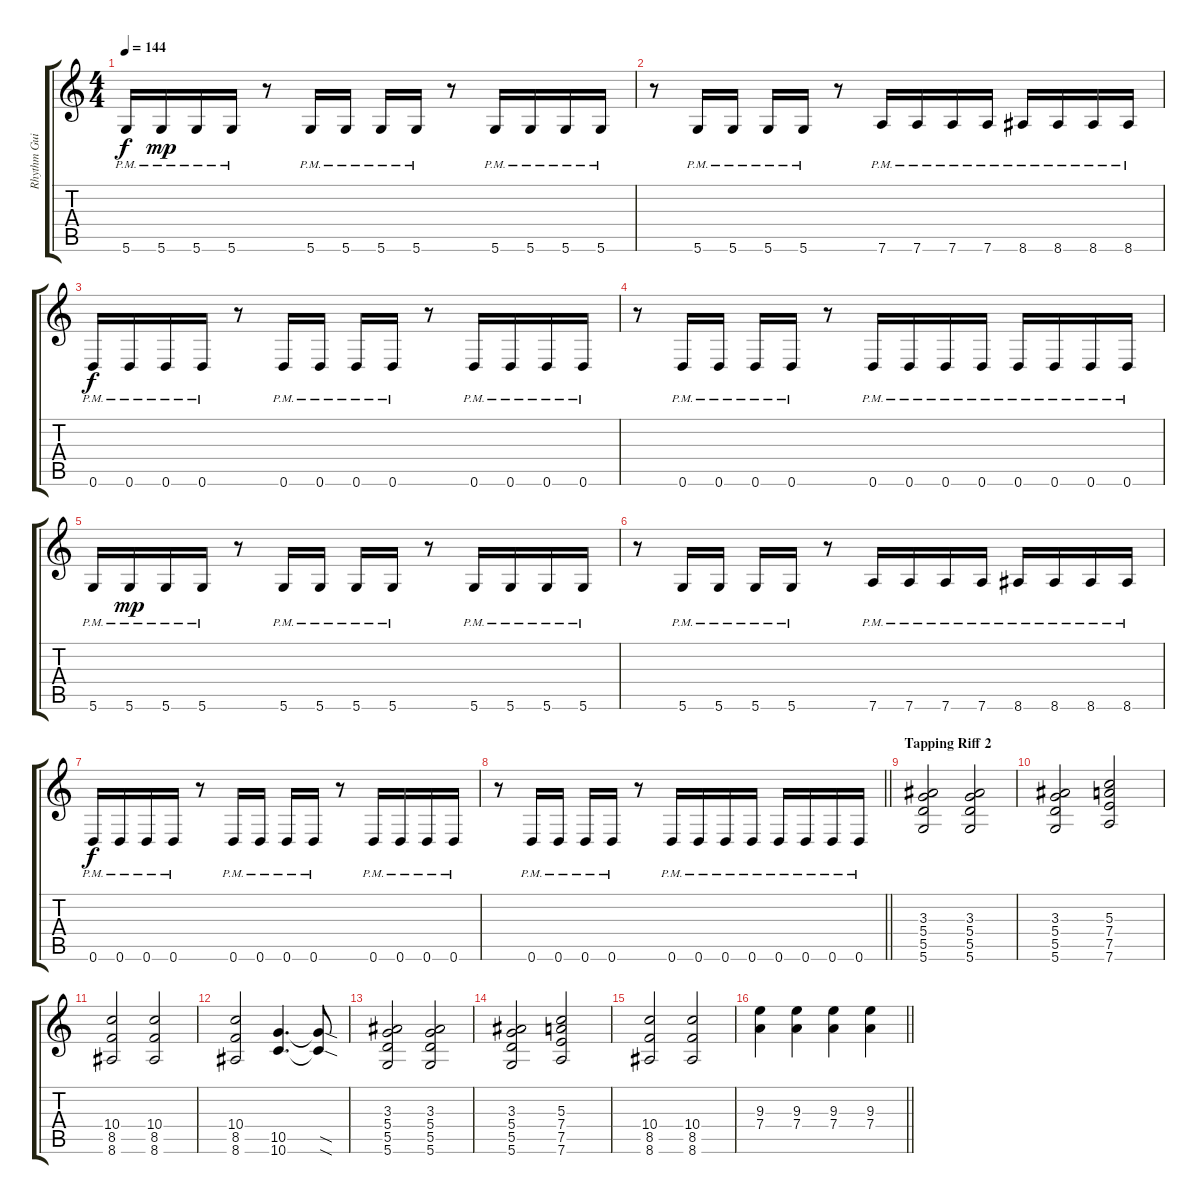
\track ("Rhythm Guitar L" "Rhythm Gui") {instrument distortionguitar}
\staff {score tabs}
\tuning (E4 B3 G3 D3 A2 D2) {hide}
\ts (4 4)
\tempo 144
\clef g2
\ks c
5.6{pm}.16{dy f} 5.6{pm}.16{dy mp} 5.6{pm}.16 5.6{pm}.16 r.8 5.6{pm}.16 5.6{pm}.16 5.6{pm}.16 5.6{pm}.16 r.8 5.6{pm}.16 5.6{pm}.16 5.6{pm}.16 5.6{pm}.16 |
r.8 5.6{pm}.16 5.6{pm}.16 5.6{pm}.16 5.6{pm}.16 r.8 7.6{pm}.16 7.6{pm}.16 7.6{pm}.16 7.6{pm}.16 8.6{pm}.16 8.6{pm}.16 8.6{pm}.16 8.6{pm}.16 |
0.6{pm}.16{dy f} 0.6{pm}.16 0.6{pm}.16 0.6{pm}.16 r.8 0.6{pm}.16 0.6{pm}.16 0.6{pm}.16 0.6{pm}.16 r.8 0.6{pm}.16 0.6{pm}.16 0.6{pm}.16 0.6{pm}.16 |
r.8 0.6{pm}.16 0.6{pm}.16 0.6{pm}.16 0.6{pm}.16 r.8 0.6{pm}.16 0.6{pm}.16 0.6{pm}.16 0.6{pm}.16 0.6{pm}.16 0.6{pm}.16 0.6{pm}.16 0.6{pm}.16 |
5.6{pm}.16 5.6{pm}.16{dy mp} 5.6{pm}.16 5.6{pm}.16 r.8 5.6{pm}.16 5.6{pm}.16 5.6{pm}.16 5.6{pm}.16 r.8 5.6{pm}.16 5.6{pm}.16 5.6{pm}.16 5.6{pm}.16 |
r.8 5.6{pm}.16 5.6{pm}.16 5.6{pm}.16 5.6{pm}.16 r.8 7.6{pm}.16 7.6{pm}.16 7.6{pm}.16 7.6{pm}.16 8.6{pm}.16 8.6{pm}.16 8.6{pm}.16 8.6{pm}.16 |
0.6{pm}.16{dy f} 0.6{pm}.16 0.6{pm}.16 0.6{pm}.16 r.8 0.6{pm}.16 0.6{pm}.16 0.6{pm}.16 0.6{pm}.16 r.8 0.6{pm}.16 0.6{pm}.16 0.6{pm}.16 0.6{pm}.16 |
\barLineRight lightlight
r.8 0.6{pm}.16 0.6{pm}.16 0.6{pm}.16 0.6{pm}.16 r.8 0.6{pm}.16 0.6{pm}.16 0.6{pm}.16 0.6{pm}.16 0.6{pm}.16 0.6{pm}.16 0.6{pm}.16 0.6{pm}.16 |
\section ("" "Tapping Riff 2")
(3.3 5.4 5.5 5.6).2 (3.3 5.4 5.5 5.6).2 |
(3.3 5.4 5.5 5.6).2 (5.3 7.4 7.5 7.6).2 |
(10.4 8.5 8.6).2 (10.4 8.5 8.6).2 |
(10.4 8.5 8.6).2 (10.5 10.6).4{d} (10.5{sod t} 10.6{sod t}).8 |
(3.3 5.4 5.5 5.6).2 (3.3 5.4 5.5 5.6).2 |
(3.3 5.4 5.5 5.6).2 (5.3 7.4 7.5 7.6).2 |
(10.4 8.5 8.6).2 (10.4 8.5 8.6).2 |
\barLineRight lightlight
(9.3 7.4).4 (9.3 7.4).4 (9.3 7.4).4 (9.3 7.4).4
